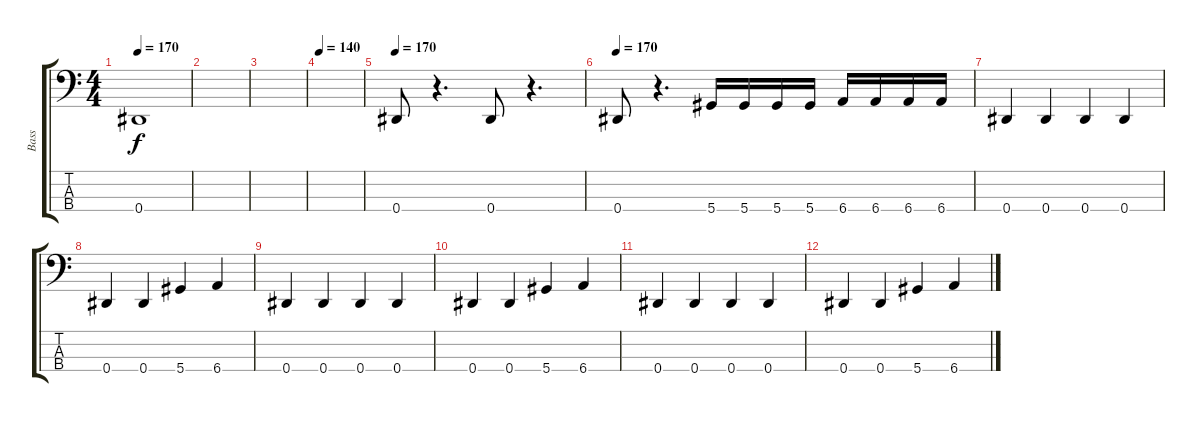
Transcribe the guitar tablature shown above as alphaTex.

\track ("Bass" "Bass") {instrument electricbassfinger}
\staff {score tabs}
\tuning (Gb2 Db2 Ab1 Eb1) {hide}
\ts (4 4)
\tempo 170
\clef f4
\ks c
0.4.1{dy f} |
|
|
\tempo 140
|
\tempo 170
0.4.8 r.4{d} 0.4.8 r.4{d} |
\tempo 170
0.4.8 r.4{d} 5.4.16 5.4.16 5.4.16 5.4.16 6.4.16 6.4.16 6.4.16 6.4.16 |
0.4.4 0.4.4 0.4.4 0.4.4 |
0.4.4 0.4.4 5.4.4 6.4.4 |
0.4.4 0.4.4 0.4.4 0.4.4 |
0.4.4 0.4.4 5.4.4 6.4.4 |
0.4.4 0.4.4 0.4.4 0.4.4 |
0.4.4 0.4.4 5.4.4 6.4.4
